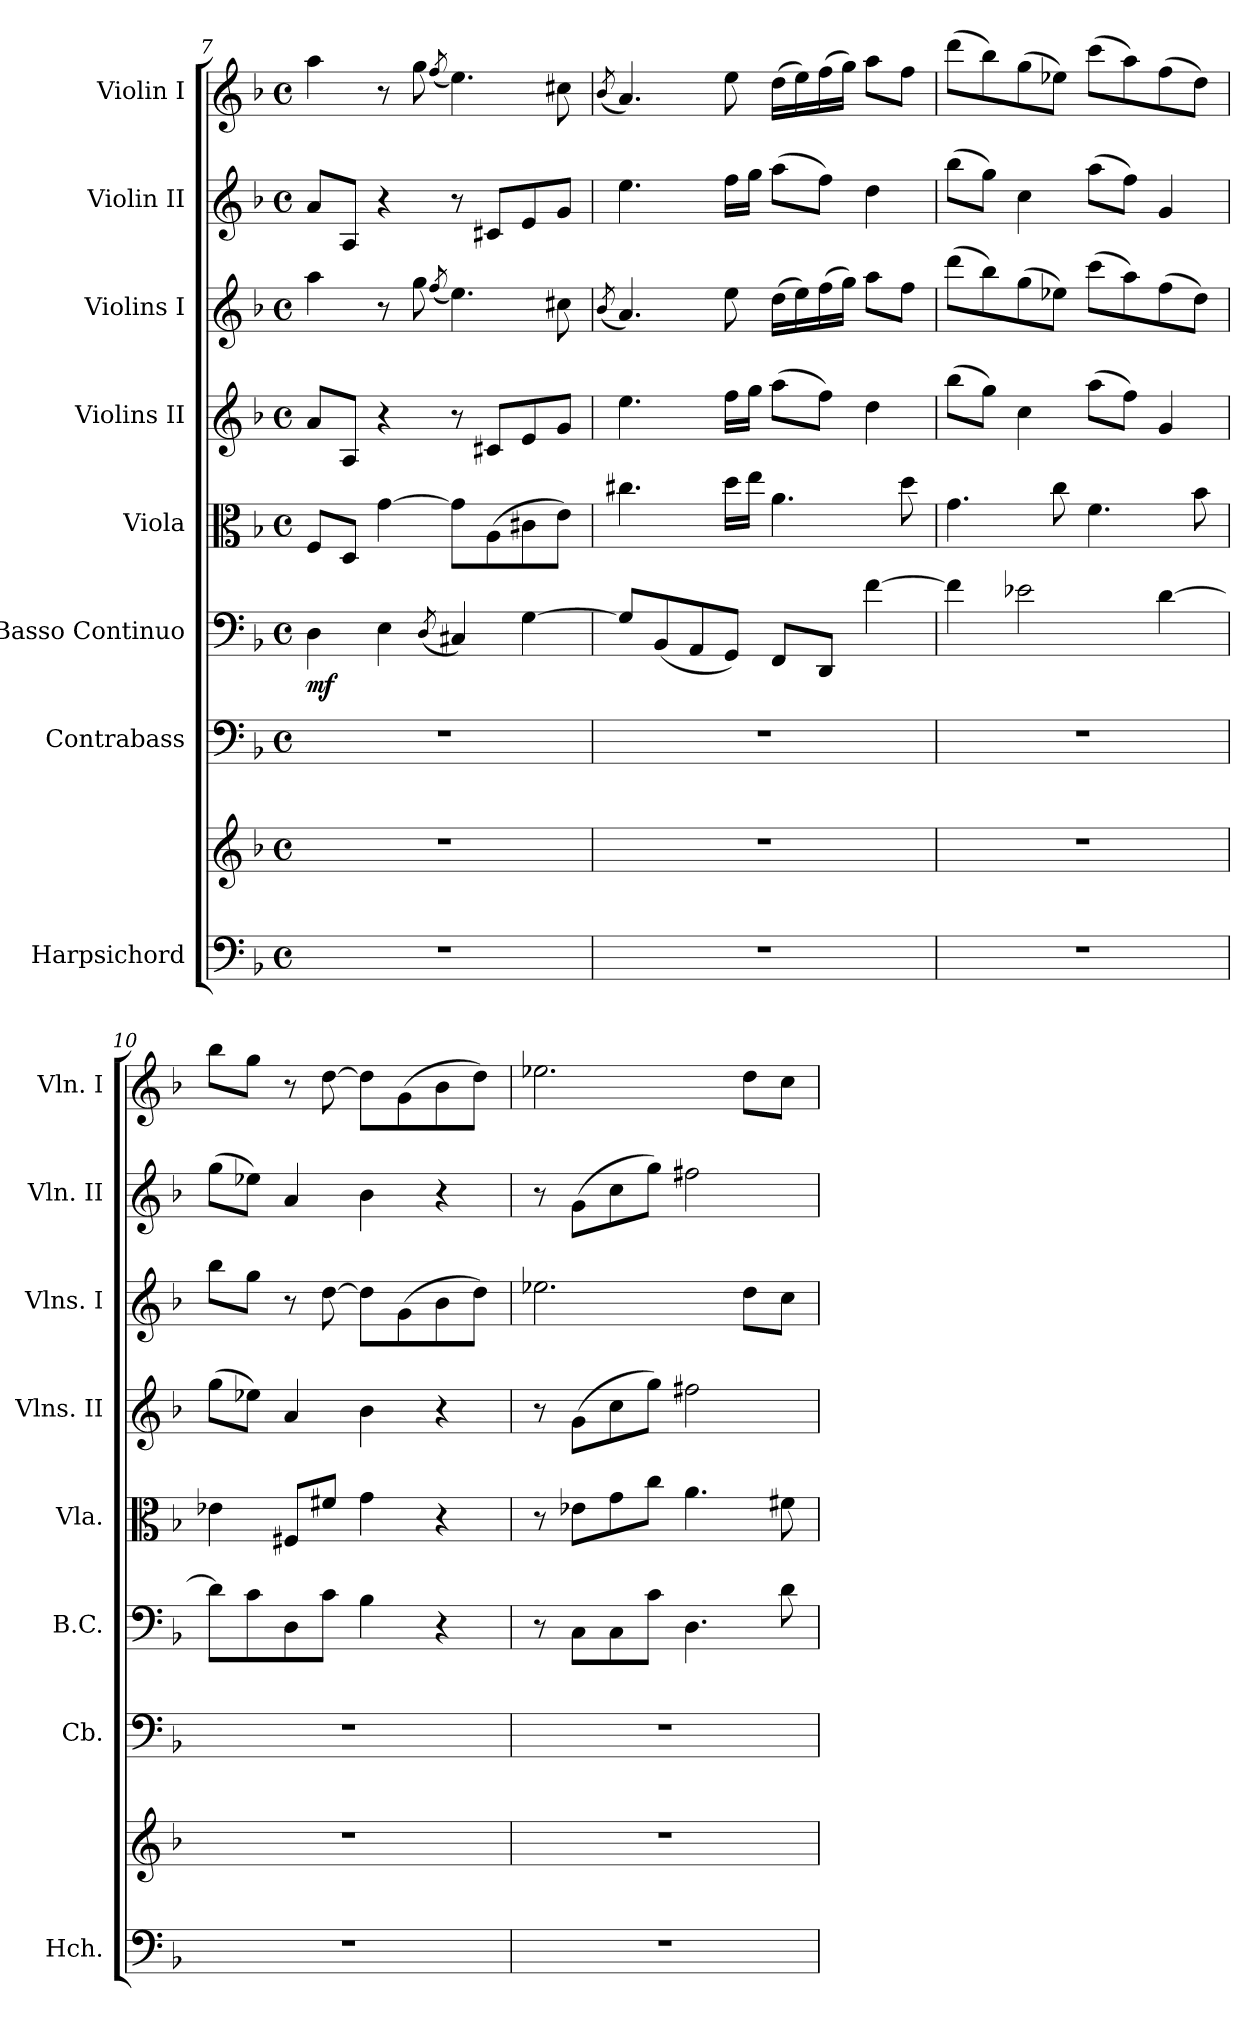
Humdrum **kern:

**kern	**kern	**kern	**kern	**dynam	**kern	**kern	**kern	**kern	**kern
*part8	*part8	*part7	*part6	*part6	*part5	*part4	*part3	*part2	*part1
*staff9	*staff8	*staff7	*staff6	*staff6	*staff5	*staff4	*staff3	*staff2	*staff1
*I"Harpsichord	*	*I"Contrabass	*I"Basso Continuo	*	*I"Viola	*I"Violins II	*I"Violins I	*I"Violin II	*I"Violin I
*I'Hch.	*	*I'Cb.	*I'B.C.	*	*I'Vla.	*I'Vlns. II	*I'Vlns. I	*I'Vln. II	*I'Vln. I
*clefF4	*clefG2	*clefF4	*clefF4	*	*clefC3	*clefG2	*clefG2	*clefG2	*clefG2
*	*	*ITrd7c12	*	*	*	*	*	*	*
*k[b-]	*k[b-]	*k[b-]	*k[b-]	*	*k[b-]	*k[b-]	*k[b-]	*k[b-]	*k[b-]
*M4/4	*M4/4	*M4/4	*M4/4	*	*M4/4	*M4/4	*M4/4	*M4/4	*M4/4
*met(c)	*met(c)	*met(c)	*met(c)	*	*met(c)	*met(c)	*met(c)	*met(c)	*met(c)
=7	=7	=7	=7	=7	=7	=7	=7	=7	=7
!	!	!	!	!LO:DY:b	!	!	!	!	!
1r	1r	1r	4D\	mf	8F/L	8a/L	4aa\	8a/L	4aa\
.	.	.	.	.	8D/J	8A/J	.	8A/J	.
.	.	.	4E\	.	[4g\	4r	8r	4r	8r
.	.	.	.	.	.	.	8gg\	.	8gg\
.	.	.	(<8qD/	.	.	.	(<8qff/	.	(<8qff/
.	.	.	4C#X/)	.	8g\L]	8r	4.ee\)	8r	4.ee\)
.	.	.	.	.	(>8A\	8c#X/L	.	8c#X/L	.
.	.	.	[4G\	.	8c#X\	8e/	.	8e/	.
.	.	.	.	.	8e\J)	8g/J	8cc#X\	8g/J	8cc#X\
=8	=8	=8	=8	=8	=8	=8	=8	=8	=8
.	.	.	.	.	.	.	(<8qb-/	.	(<8qb-/
1r	1r	1r	8G/L]	.	4.cc#X\	4.ee\	4.a/)	4.ee\	4.a/)
.	.	.	(<8BB-/	.	.	.	.	.	.
.	.	.	8AA/	.	.	.	.	.	.
.	.	.	8GG/J)	.	16dd\LL	16ff\LL	8ee\	16ff\LL	8ee\
.	.	.	.	.	16ee\JJ	16gg\JJ	.	16gg\JJ	.
.	.	.	8FF/L	.	4.a\	(>8aa\L	(>16dd\LL	(>8aa\L	(>16dd\LL
.	.	.	.	.	.	.	16ee\)	.	16ee\)
.	.	.	8DD/J	.	.	8ff\J)	(>16ff\	8ff\J)	(>16ff\
.	.	.	.	.	.	.	16gg\JJ)	.	16gg\JJ)
.	.	.	[4f\	.	.	4dd\	8aa\L	4dd\	8aa\L
.	.	.	.	.	8dd\	.	8ff\J	.	8ff\J
!!LO:LB:g=z
=9	=9	=9	=9	=9	=9	=9	=9	=9	=9
1r	1r	1r	4f\]	.	4.g\	(>8bb-\L	(>8ddd\L	(>8bb-\L	(>8ddd\L
.	.	.	.	.	.	8gg\J)	8bb-\)	8gg\J)	8bb-\)
.	.	.	2e-X\	.	.	4cc\	(>8gg\	4cc\	(>8gg\
.	.	.	.	.	8cc\	.	8ee-X\J)	.	8ee-X\J)
.	.	.	.	.	4.f\	(>8aa\L	(>8ccc\L	(>8aa\L	(>8ccc\L
.	.	.	.	.	.	8ff\J)	8aa\)	8ff\J)	8aa\)
.	.	.	[4d\	.	.	4g/	(>8ff\	4g/	(>8ff\
.	.	.	.	.	8b-\	.	8dd\J)	.	8dd\J)
=10	=10	=10	=10	=10	=10	=10	=10	=10	=10
1r	1r	1r	8d\L]	.	4e-X\	(>8gg\L	8bb-\L	(>8gg\L	8bb-\L
.	.	.	8c\	.	.	8ee-X\J)	8gg\J	8ee-X\J)	8gg\J
.	.	.	8D\	.	8F#X/L	4a/	8r	4a/	8r
.	.	.	8c\J	.	8f#X/J	.	[8dd\	.	[8dd\
.	.	.	4B-\	.	4g\	4b-\	8dd\L]	4b-\	8dd\L]
.	.	.	.	.	.	.	(>8g\	.	(>8g\
.	.	.	4r	.	4r	4r	8b-\	4r	8b-\
.	.	.	.	.	.	.	8dd\J)	.	8dd\J)
=11	=11	=11	=11	=11	=11	=11	=11	=11	=11
1r	1r	1r	8r	.	8r	8r	2.ee-X\	8r	2.ee-X\
.	.	.	8C\L	.	8e-X\L	(>8g\L	.	(>8g\L	.
.	.	.	8C\	.	8g\	8cc\	.	8cc\	.
.	.	.	8c\J	.	8cc\J	8gg\J)	.	8gg\J)	.
.	.	.	4.D\	.	4.a\	2ff#X\	.	2ff#X\	.
.	.	.	.	.	.	.	8dd\L	.	8dd\L
.	.	.	8d\	.	8f#X\	.	8cc\J	.	8cc\J
=	=	=	=	=	=	=	=	=	=
*-	*-	*-	*-	*-	*-	*-	*-	*-	*-
